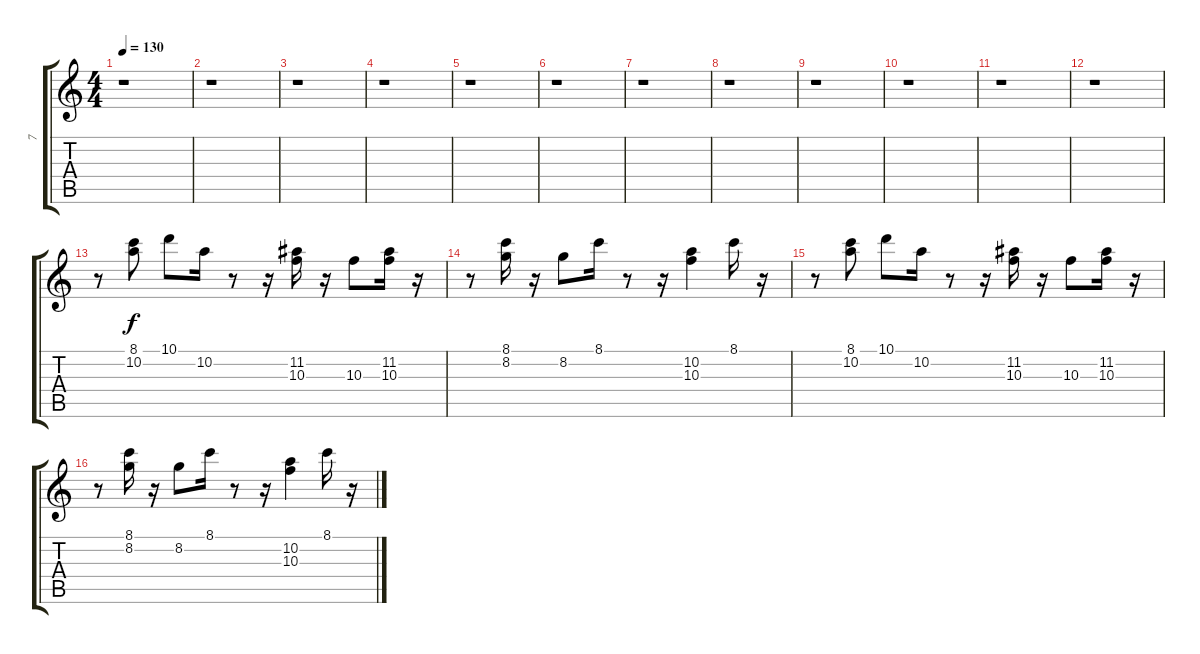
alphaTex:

\track ("7" "7") {instrument distortionguitar}
\staff {score tabs}
\tuning (E4 B3 G3 D3 A2 E2) {hide}
\ts (4 4)
\tempo 130
\clef g2
\ks c
r.1{dy f} |
r.1 |
r.1 |
r.1 |
r.1 |
r.1 |
r.1 |
r.1 |
r.1 |
r.1 |
r.1 |
r.1 |
r.8 (8.1 10.2).8 10.1.8 10.2.16 r.8 r.16 (11.2 10.3).16 r.16 10.3.8 (11.2 10.3).16 r.16 |
r.8 (8.1 8.2).16 r.16 8.2.8 8.1.16 r.8 r.16 (10.2 10.3).4 8.1.16 r.16 |
r.8 (8.1 10.2).8 10.1.8 10.2.16 r.8 r.16 (11.2 10.3).16 r.16 10.3.8 (11.2 10.3).16 r.16 |
r.8 (8.1 8.2).16 r.16 8.2.8 8.1.16 r.8 r.16 (10.2 10.3).4 8.1.16 r.16
